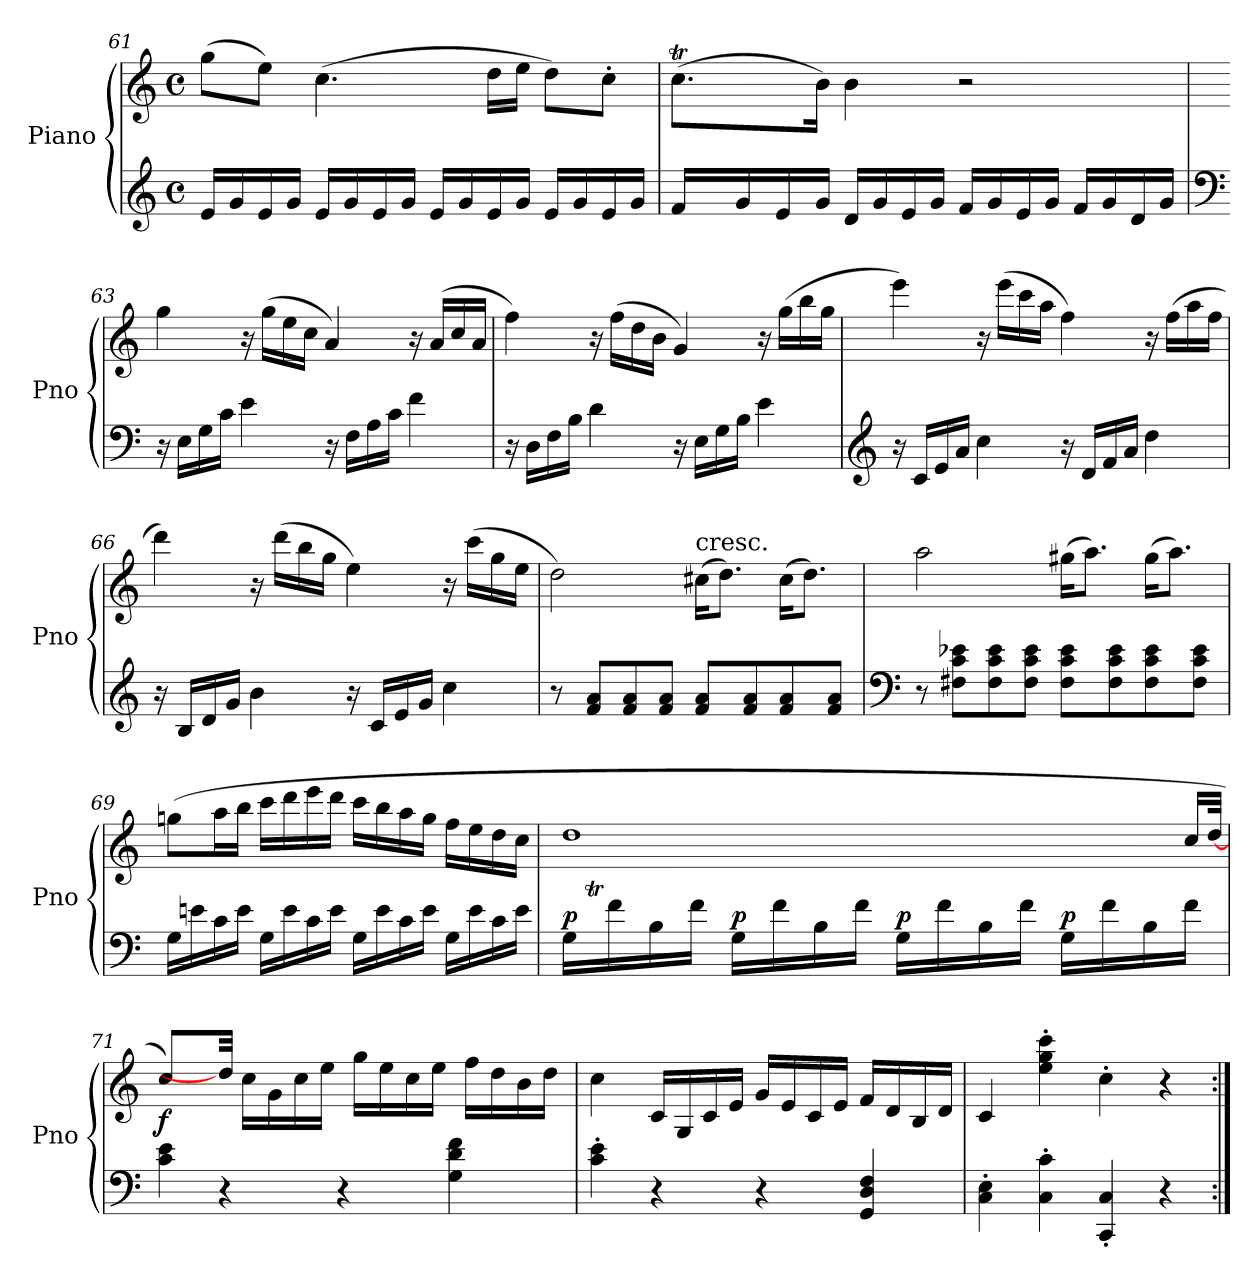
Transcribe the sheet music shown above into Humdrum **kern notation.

**kern	**kern	**dynam
*part1	*part1	*part1
*staff2	*staff1	*staff1/2
*I"Piano	*	*
*I'Pno	*	*
!!LO:PB:g=z
*clefG2	*clefG2	*
*k[]	*k[]	*
*M4/4	*M4/4	*
*met(c)	*met(c)	*
=61	=61	=61
16e/LL	(8gg\L	.
16g/	.	.
16e/	8ee\J)	.
16g/JJ	.	.
16e/LL	(4.cc\	.
16g/	.	.
16e/	.	.
16g/JJ	.	.
16e/LL	.	.
16g/	.	.
16e/	16dd\LL	.
16g/JJ	16ee\JJ	.
16e/LL	8dd\L)	.
16g/	.	.
16e/	8cc'\J	.
16g/JJ	.	.
=62	=62	=62
*	*^	*
16f/LL	(8.ccT\L	32ddLLLyy	.
.	.	32ccyy	.
16g/	.	32ddyy	.
.	.	32ccyy	.
16e/	.	32ddyy	.
.	.	32ccJJJyy	.
16g/JJ	16b\Jk)	2ryy	.
16d/LL	4b\	.	.
16g/	.	.	.
16e/	.	.	.
16g/JJ	.	.	.
16f/LL	2r	.	.
16g/	.	.	.
16e/	.	.	.
16g/JJ	.	4ryy	.
16f/LL	.	.	.
16g/	.	.	.
16d/	.	.	.
16g/JJ	.	16ryy	.
*	*v	*v	*
!!LO:LB:g=z
=63	=63	=63
*clefF4	*	*
16r	4gg\	.
16E\LL	.	.
16G\	.	.
16c\JJ	.	.
4e\	16r	.
.	(16gg\LL	.
.	16ee\	.
.	16cc\JJ	.
16r	4a/)	.
16F\LL	.	.
16A\	.	.
16c\JJ	.	.
4f\	16r	.
.	(16a/LL	.
.	16cc/	.
.	16a/JJ	.
!!LO:LB:g=z
=64	=64	=64
16r	4ff\)	.
16D\LL	.	.
16F\	.	.
16B\JJ	.	.
4d\	16r	.
.	(16ff\LL	.
.	16dd\	.
.	16b\JJ	.
16r	4g/)	.
16E\LL	.	.
16G\	.	.
16B\JJ	.	.
4e\	16r	.
.	(16gg\LL	.
.	16bb\	.
.	16gg\JJ	.
=65	=65	=65
*clefG2	*	*
16r	4eee\)	.
16c/LL	.	.
16e/	.	.
16a/JJ	.	.
4cc\	16r	.
.	(16eee\LL	.
.	16ccc\	.
.	16aa\JJ	.
16r	4ff\)	.
16d/LL	.	.
16f/	.	.
16a/JJ	.	.
4dd\	16r	.
.	(16ff\LL	.
.	16aa\	.
.	16ff\JJ	.
!!LO:LB:g=z
=66	=66	=66
16r	4ddd\)	.
16B/LL	.	.
16d/	.	.
16g/JJ	.	.
4b\	16r	.
.	(16ddd\LL	.
.	16bb\	.
.	16gg\JJ	.
16r	4ee\)	.
16c/LL	.	.
16e/	.	.
16g/JJ	.	.
4cc\	16r	.
.	(16ccc\LL	.
.	16gg\	.
.	16ee\JJ	.
!!LO:PB:g=z
=67	=67	=67
8r	2dd\)	.
8f/ 8a/L	.	.
8f/ 8a/	.	.
8f/ 8a/J	.	.
!	!LO:TX:a:t=cresc.	!
8f/ 8a/L	(16cc#X\KL	.
.	8.dd\J)	.
8f/ 8a/	.	.
8f/ 8a/	(16cc#\KL	.
.	8.dd\J)	.
8f/ 8a/J	.	.
=68	=68	=68
*clefF4	*	*
8r	2aa\	.
8F#X\ 8c\ 8e-X\L	.	.
8F#\ 8c\ 8e-\	.	.
8F#\ 8c\ 8e-\J	.	.
8F#\ 8c\ 8e-\L	(16gg#X\KL	.
.	8.aa\J)	.
8F#\ 8c\ 8e-\	.	.
8F#\ 8c\ 8e-\	(16gg#\KL	.
.	8.aa\J)	.
8F#\ 8c\ 8e-\J	.	.
=69	=69	=69
16G\LL	(8ggn\L	.
16en\	.	.
16c\	16aa\L	.
16e\JJ	16bb\JJ	.
16G\LL	16ccc\LL	.
16e\	16ddd\	.
16c\	16eee\	.
16e\JJ	16ddd\JJ	.
16G\LL	16ccc\LL	.
16e\	16bb\	.
16c\	16aa\	.
16e\JJ	16gg\JJ	.
16G\LL	16ff\LL	.
16e\	16ee\	.
16c\	16dd\	.
16e\JJ	16cc\JJ	.
!!LO:LB:g=z
=70	=70	=70
*	*^	*
!	!	!	!LO:DY:a=2
16G\LL	1dd	32eeLLLyy	p
.	.	32ddTyy	.
16f\	.	32eeyy	.
.	.	32ddyy	.
16B\	.	32eeyy	.
.	.	32ddyy	.
16f\JJ	.	32eeyy	.
.	.	32ddJJJyy	.
!	!	!	!LO:DY:a=2
16G\LL	.	32eeLLLyy	p
.	.	32ddyy	.
16f\	.	32eeyy	.
.	.	32ddyy	.
16B\	.	32eeyy	.
.	.	32ddyy	.
16f\JJ	.	32eeyy	.
.	.	32ddJJJyy	.
!	!	!	!LO:DY:a=2
16G\LL	.	32eeLLLyy	p
.	.	32ddyy	.
16f\	.	32eeyy	.
.	.	32ddyy	.
16B\	.	32eeyy	.
.	.	32ddyy	.
16f\JJ	.	32eeyy	.
.	.	32ddJJJyy	.
!	!	!	!LO:DY:a=2
16G\LL	.	32eeLLLyy	p
.	.	32ddyy	.
16f\	.	32eeyy	.
.	.	32ddyy	.
16B\	.	32eeyy	.
.	.	32ddJJJyy	.
16f\JJ	.	16cc/LL	.
32ryy	32ryy	[32dd/JJ	.
!!LO:LB:g=z
=71	=71	=71	=71
!	!	!	!LO:DY:b
*	*v	*v	*
4c\ 4e\	4ccTTT\)	f
4r	32dd/JJ]	.
.	16cc\LL	.
.	16g\	.
.	16cc\	.
.	16ee\JJ	.
4r	.	.
.	16gg\LL	.
.	16ee\	.
.	16cc\	.
.	16ee\JJ	.
4G\ 4d\ 4f\	.	.
.	16ff\LL	.
.	16dd\	.
.	16b\	.
.	16dd\JJ	.
32ryy	.	.
=72	=72	=72
4c\' 4e\'	4cc\	.
4r	16c/LL	.
.	16G/	.
.	16c/	.
.	16e/JJ	.
4r	16g/LL	.
.	16e/	.
.	16c/	.
.	16e/JJ	.
4GG/ 4D/ 4F/	16f/LL	.
.	16d/	.
.	16B/	.
.	16d/JJ	.
=73	=73	=73
4C\' 4E\'	4c/	.
4C\' 4c\'	4ee\' 4gg\' 4ccc\'	.
4CC/' 4C/'	4cc'\	.
4r	4r	.
=:|!	=:|!	=:|!
*-	*-	*-
